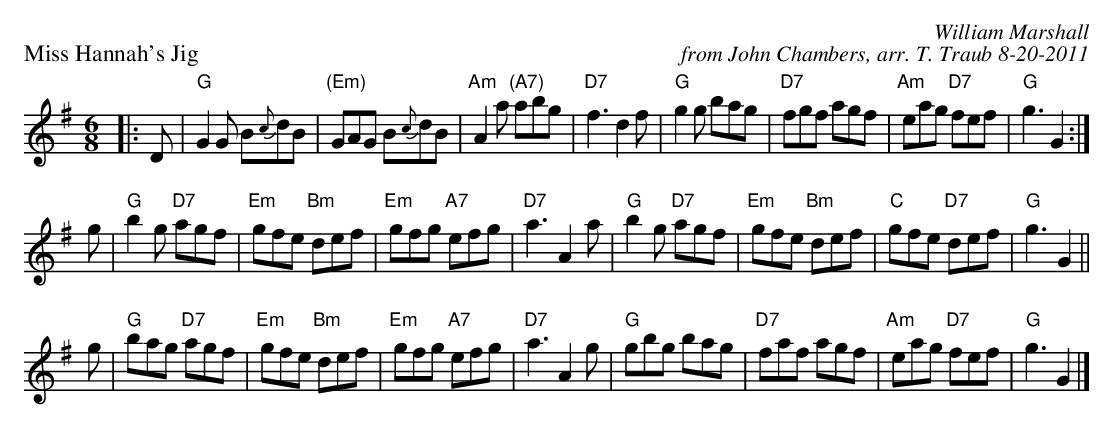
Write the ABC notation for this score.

X:1
P: Miss Hannah's Jig
C: William Marshall
C: from John Chambers, arr. T. Traub 8-20-2011
M: 6/8
L: 1/8
K: G
|: D | "G"G2G B{c}dB | "(Em)"GAG B{c}dB | "Am"A2a "(A7)"abg | "D7"f3 d2f | "G"g2g bag | "D7"fgf agf | "Am"eag "D7"fef | "G"g3 G2 :|
g | "G"b2g "D7"agf | "Em"gfe "Bm"def | "Em"gfg "A7"efg | "D7"a3 A2a | "G"b2g "D7"agf | "Em"gfe "Bm"def | "C"gfe "D7"def | "G"g3 G2 ||
g | "G"bag "D7"agf | "Em"gfe "Bm"def | "Em"gfg "A7"efg | "D7"a3 A2g | "G"gbg bag | "D7"faf agf | "Am"eag "D7"fef | "G"g3 G2 |]
